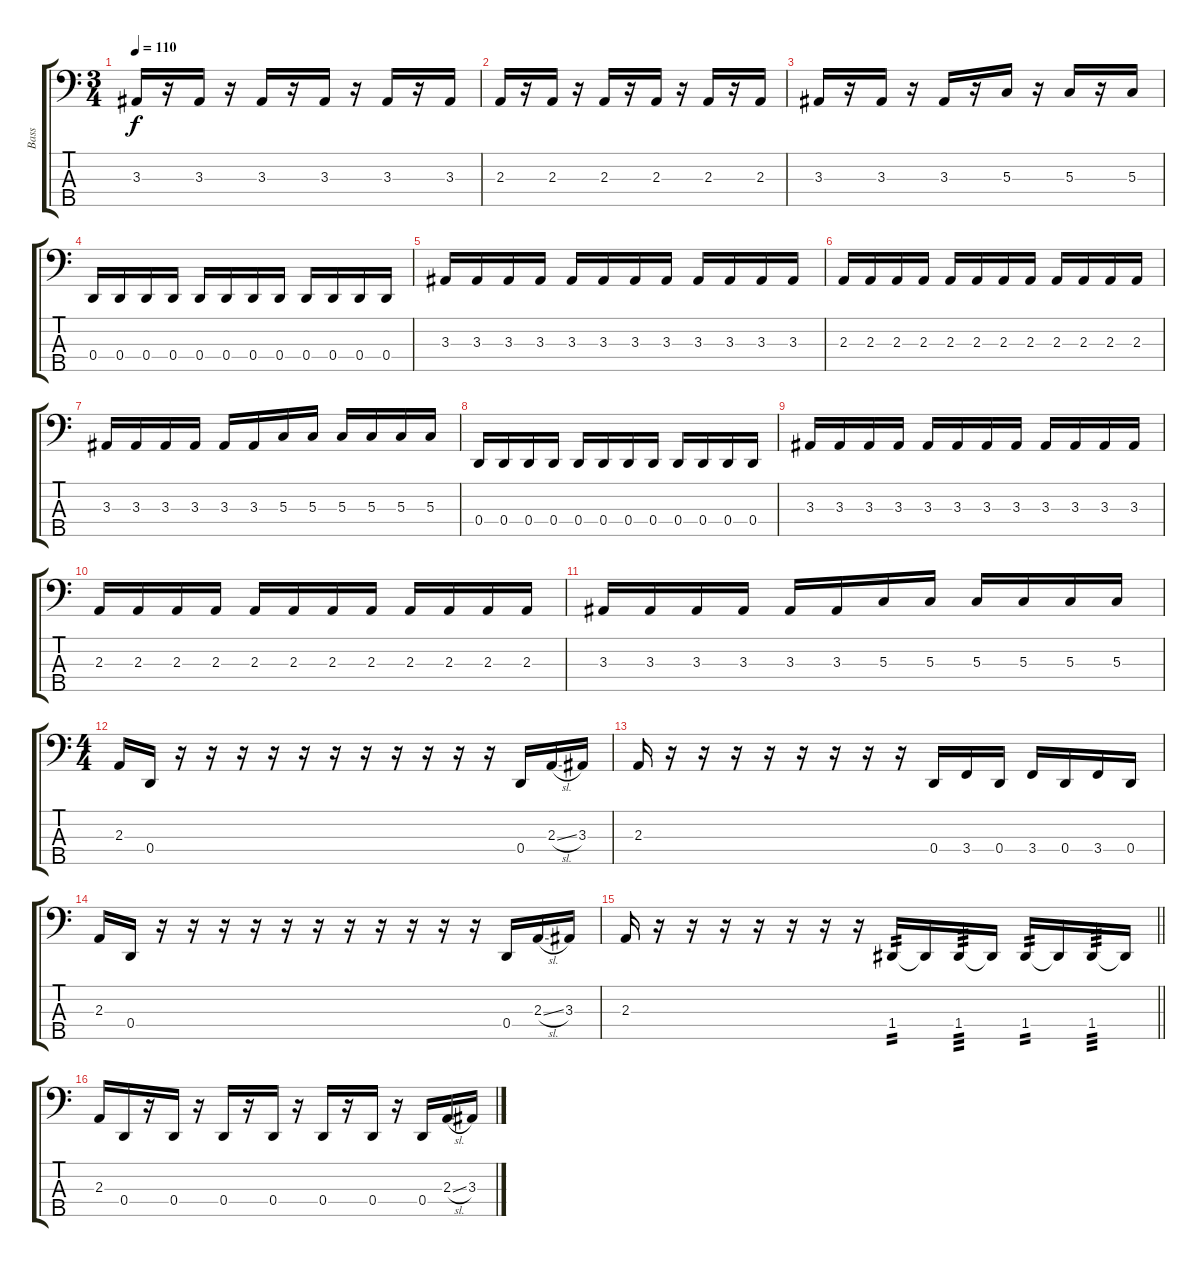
\track ("Bass" "Bass") {instrument electricbasspick}
\staff {score tabs}
\tuning (F2 C2 G1 D1 A0) {hide}
\ts (3 4)
\tempo 110
\clef f4
\ks c
3.3.16{dy f} r.16 3.3.16 r.16 3.3.16 r.16 3.3.16 r.16 3.3.16 r.16 3.3.16 |
2.3.16 r.16 2.3.16 r.16 2.3.16 r.16 2.3.16 r.16 2.3.16 r.16 2.3.16 |
3.3.16 r.16 3.3.16 r.16 3.3.16 r.16 5.3.16 r.16 5.3.16 r.16 5.3.16 |
0.4.16 0.4.16 0.4.16 0.4.16 0.4.16 0.4.16 0.4.16 0.4.16 0.4.16 0.4.16 0.4.16 0.4.16 |
3.3.16 3.3.16 3.3.16 3.3.16 3.3.16 3.3.16 3.3.16 3.3.16 3.3.16 3.3.16 3.3.16 3.3.16 |
2.3.16 2.3.16 2.3.16 2.3.16 2.3.16 2.3.16 2.3.16 2.3.16 2.3.16 2.3.16 2.3.16 2.3.16 |
3.3.16 3.3.16 3.3.16 3.3.16 3.3.16 3.3.16 5.3.16 5.3.16 5.3.16 5.3.16 5.3.16 5.3.16 |
0.4.16 0.4.16 0.4.16 0.4.16 0.4.16 0.4.16 0.4.16 0.4.16 0.4.16 0.4.16 0.4.16 0.4.16 |
3.3.16 3.3.16 3.3.16 3.3.16 3.3.16 3.3.16 3.3.16 3.3.16 3.3.16 3.3.16 3.3.16 3.3.16 |
2.3.16 2.3.16 2.3.16 2.3.16 2.3.16 2.3.16 2.3.16 2.3.16 2.3.16 2.3.16 2.3.16 2.3.16 |
3.3.16 3.3.16 3.3.16 3.3.16 3.3.16 3.3.16 5.3.16 5.3.16 5.3.16 5.3.16 5.3.16 5.3.16 |
\ts (4 4)
2.3.16 0.4.16 r.16 r.16 r.16 r.16 r.16 r.16 r.16 r.16 r.16 r.16 r.16 0.4.16 2.3{sl}.16 3.3.16 |
2.3.16 r.16 r.16 r.16 r.16 r.16 r.16 r.16 r.16 0.4.16 3.4.16 0.4.16 3.4.16 0.4.16 3.4.16 0.4.16 |
2.3.16 0.4.16 r.16 r.16 r.16 r.16 r.16 r.16 r.16 r.16 r.16 r.16 r.16 0.4.16 2.3{sl}.16 3.3.16 |
\barLineRight lightlight
2.3.16 r.16 r.16 r.16 r.16 r.16 r.16 r.16 1.4.16{tp 2} 1.4{t}.16 1.4.16{tp 3} 1.4{t}.16 1.4.16{tp 2} 1.4{t}.16 1.4.16{tp 3} 1.4{t}.16 |
2.3.16 0.4.16 r.16 0.4.16 r.16 0.4.16 r.16 0.4.16 r.16 0.4.16 r.16 0.4.16 r.16 0.4.16 2.3{sl}.16 3.3.16
